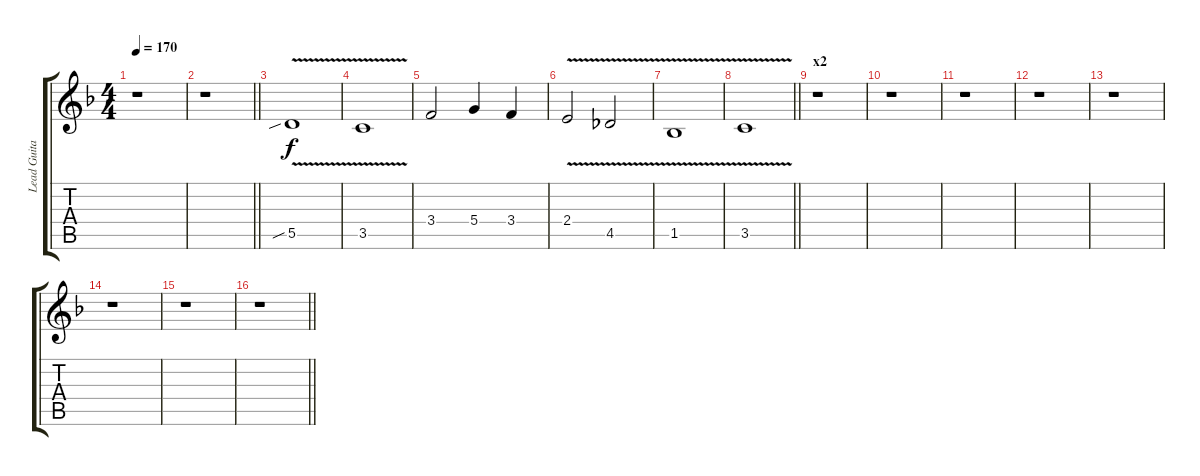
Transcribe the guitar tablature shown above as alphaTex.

\track ("Lead Guitar 1: Juha-Pekka Alanen" "Lead Guita") {instrument overdrivenguitar}
\staff {score tabs}
\tuning (E4 B3 G3 D3 A2 E2) {hide}
\ts (4 4)
\tempo 170
\clef g2
\ks dminor
r.1{dy f} |
\barLineRight lightlight
r.1 |
5.5{v sib}.1 |
3.5{v}.1 |
3.4.2 5.4.4 3.4.4 |
2.4{v}.2 4.5{v}.2 |
1.5{v}.1 |
\barLineRight lightlight
3.5{v}.1 |
\section ("" "x2")
r.1 |
r.1 |
r.1 |
r.1 |
r.1 |
r.1 |
r.1 |
\barLineRight lightlight
r.1
